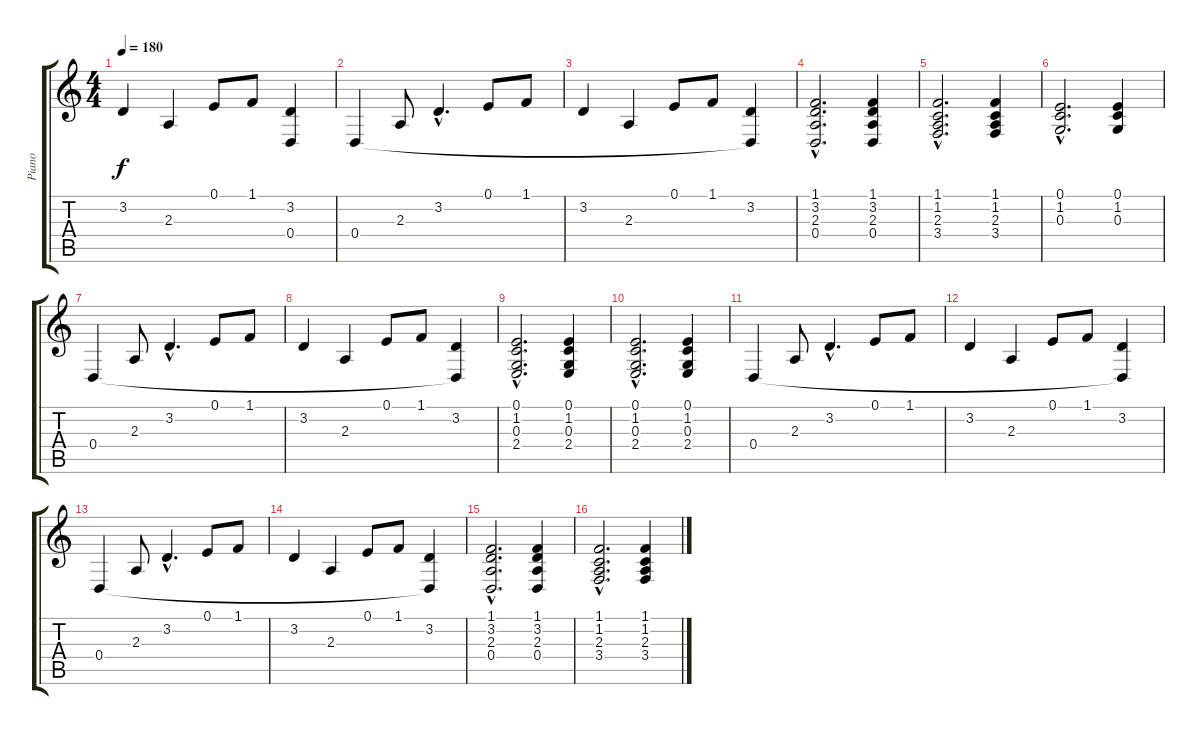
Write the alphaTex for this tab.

\track ("Piano" "Piano") {instrument electricpiano2}
\staff {score tabs}
\tuning (E4 B3 G3 D3 A2 E2) {hide}
\ts (4 4)
\tempo 180
\clef g2
\ks c
3.2.4{dy f} 2.3.4 0.1.8 1.1.8 (3.2 0.4{t}).4 |
0.4.4 2.3.8 3.2{hac}.4{d} 0.1.8 1.1.8 |
3.2.4 2.3.4 0.1.8 1.1.8 (3.2 0.4{t}).4 |
(1.1{hac} 3.2{hac} 2.3{hac} 0.4{hac}).2{d} (1.1 3.2 2.3 0.4).4 |
(1.1{hac} 1.2{hac} 2.3{hac} 3.4{hac}).2{d} (1.1 1.2 2.3 3.4).4 |
(0.1{hac} 1.2{hac} 0.3{hac}).2{d} (0.1 1.2 0.3).4 |
0.4.4 2.3.8 3.2{hac}.4{d} 0.1.8 1.1.8 |
3.2.4 2.3.4 0.1.8 1.1.8 (3.2 0.4{t}).4 |
(0.1{hac} 1.2{hac} 0.3{hac} 2.4{hac}).2{d} (0.1 1.2 0.3 2.4).4 |
(0.1{hac} 1.2{hac} 0.3{hac} 2.4{hac}).2{d} (0.1 1.2 0.3 2.4).4 |
0.4.4 2.3.8 3.2{hac}.4{d} 0.1.8 1.1.8 |
3.2.4 2.3.4 0.1.8 1.1.8 (3.2 0.4{t}).4 |
0.4.4 2.3.8 3.2{hac}.4{d} 0.1.8 1.1.8 |
3.2.4 2.3.4 0.1.8 1.1.8 (3.2 0.4{t}).4 |
(1.1{hac} 3.2{hac} 2.3{hac} 0.4{hac}).2{d} (1.1 3.2 2.3 0.4).4 |
(1.1{hac} 1.2{hac} 2.3{hac} 3.4{hac}).2{d} (1.1 1.2 2.3 3.4).4
